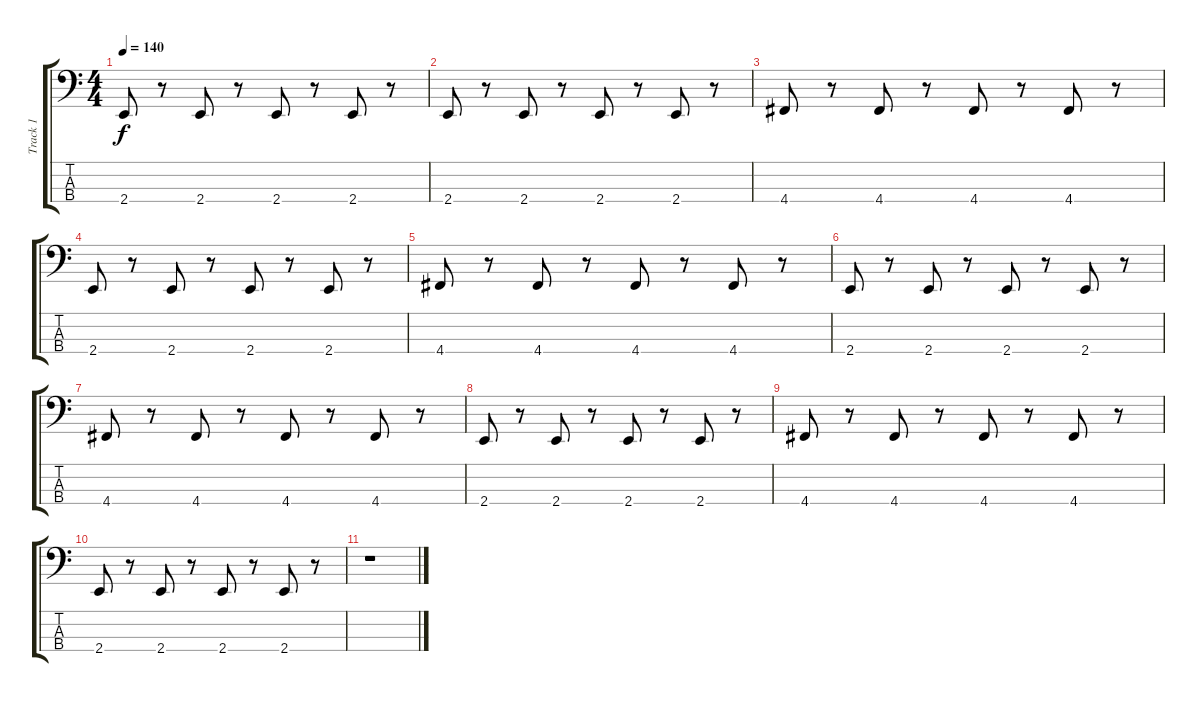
\track ("Track 1" "Track 1") {instrument electricbassfinger}
\staff {score tabs}
\tuning (G2 D2 A1 D1) {hide}
\ts (4 4)
\tempo 140
\clef f4
\ks c
2.4.8{dy f} r.8 2.4.8 r.8 2.4.8 r.8 2.4.8 r.8 |
2.4.8 r.8 2.4.8 r.8 2.4.8 r.8 2.4.8 r.8 |
4.4.8 r.8 4.4.8 r.8 4.4.8 r.8 4.4.8 r.8 |
2.4.8 r.8 2.4.8 r.8 2.4.8 r.8 2.4.8 r.8 |
4.4.8 r.8 4.4.8 r.8 4.4.8 r.8 4.4.8 r.8 |
2.4.8 r.8 2.4.8 r.8 2.4.8 r.8 2.4.8 r.8 |
4.4.8 r.8 4.4.8 r.8 4.4.8 r.8 4.4.8 r.8 |
2.4.8 r.8 2.4.8 r.8 2.4.8 r.8 2.4.8 r.8 |
4.4.8 r.8 4.4.8 r.8 4.4.8 r.8 4.4.8 r.8 |
2.4.8 r.8 2.4.8 r.8 2.4.8 r.8 2.4.8 r.8 |
r.1
